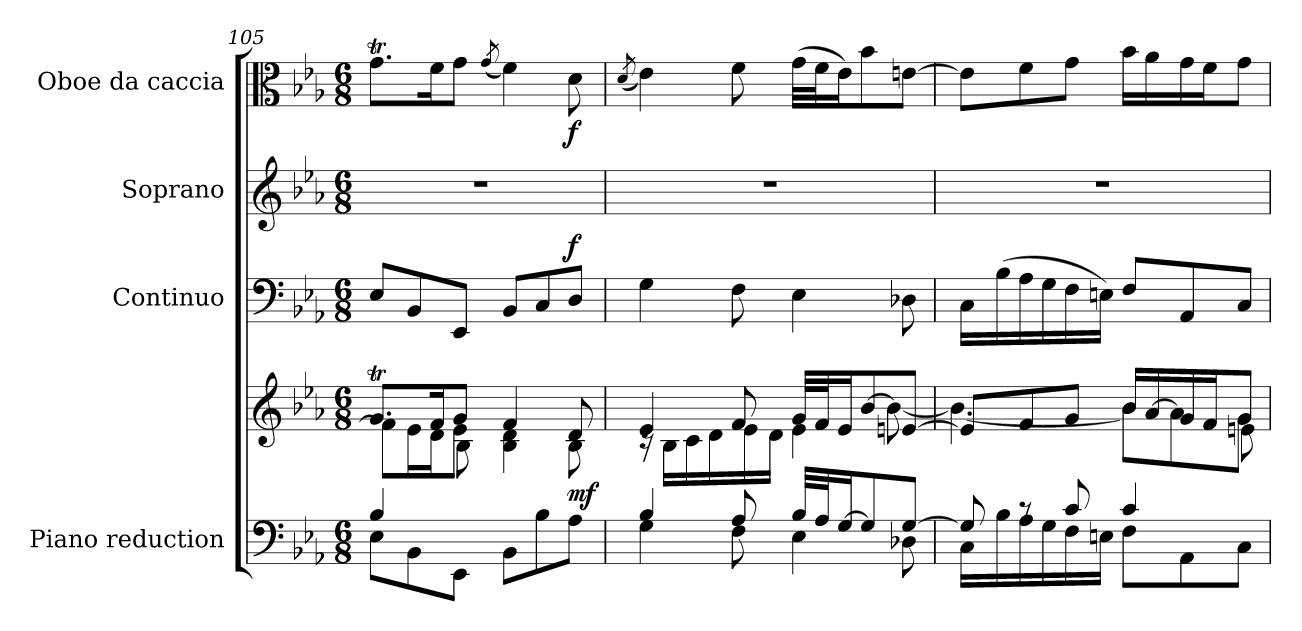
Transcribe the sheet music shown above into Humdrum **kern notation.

**kern	**kern	**dynam	**kern	**dynam	**kern	**kern	**dynam
*part4	*part4	*part4	*part3	*part3	*part2	*part1	*part1
*staff5	*staff4	*staff4/5	*staff3	*staff3	*staff2	*staff1	*staff1
*I"Piano reduction	*	*	*I"Continuo	*	*I"Soprano	*I"Oboe da caccia	*
*I'Pno	*	*	*	*	*	*I'Ob	*
*clefF4	*clefG2	*	*clefF4	*	*clefG2	*clefC3	*
*k[b-e-a-]	*k[b-e-a-]	*	*k[b-e-a-]	*	*k[b-e-a-]	*k[b-e-a-]	*
*M6/8	*M6/8	*	*M6/8	*	*M6/8	*M6/8	*
=105	=105	=105	=105	=105	=105	=105	=105
*^	*^	*	*	*	*	*	*
*	*	*	*^	*	*	*	*	*	*
4B-/	8E-\L	8.gt/L	8f\L]	4ryy	.	8E-/L	.	2.r	8.gt\L	.
.	8BB-\	.	16e-\L	.	.	8BB-/	.	.	.	.
.	.	16f/K	16d\J	.	.	.	.	.	16f\K	.
8ryy	8EE-\J	8g/J	8e-\J	8B-\	.	8EE-/J	.	.	8g\J	.
.	.	.	.	.	.	.	.	.	(<8qg/	.
4ryy	8BB-\L	4f/	4B-\ 4d\	4.ryy	.	8BB-/L	.	.	4f\)	.
.	8B-\	.	.	.	.	8C/	.	.	.	.
!	!	!	!	!	!LO:DY:b	!	!LO:DY:a	!	!	!LO:DY:b
8ryy	8A-\J	8d/	8B-\	.	mf	8D/J	f	.	8d\	f
*	*	*v	*v	*v	*	*	*	*	*	*
!!LO:LB:g=z
=106	=106	=106	=106	=106	=106	=106	=106	=106
.	.	.	.	.	.	.	(<8qd/	.
*	*	*^	*	*	*	*	*	*
4B-/	4G\	4e-/	16rc	.	4G\	.	2.r	4e-\)	.
.	.	.	16B-\LL	.	.	.	.	.	.
.	.	.	16c\	.	.	.	.	.	.
.	.	.	16d\	.	.	.	.	.	.
8A-/	8F\	8f/	16e-\	.	8F\	.	.	8f\	.
.	.	.	16d\JJ	.	.	.	.	.	.
32B-/LLL	4E-\	32g/LLL	4e-\	.	4E-\	.	.	(>32g\LLL	.
32A-/J	.	32f/J	.	.	.	.	.	32f\J	.
[16G/J	.	16e-/J	.	.	.	.	.	16e-\J)	.
8G/]	.	[8b-/	.	.	.	.	.	8b-\	.
[8G/J	8D-X\	[8en/J	8b-\_	.	8D-X\	.	.	[8en\J	.
=107	=107	=107	=107	=107	=107	=107	=107	=107	=107
*	*	*	*^	*	*	*	*	*	*
8G/]	16C\LL	8e/L]	4.b-\_	8ryy	.	16C\LL	.	2.r	8e\L]	.
.	16B-\	.	.	.	.	(>16B-\	.	.	.	.
*	*	*	*v	*v	*	*	*	*	*	*
8rc	16A-\	8f/	.	.	16A-\	.	.	8f\	.
.	16G\	.	.	.	16G\	.	.	.	.
8c/	16F\	8g/J	.	.	16F\	.	.	8g\J	.
.	16En\JJ	.	.	.	16En\JJ)	.	.	.	.
4c/	8F\L	16b-/LL	8b-\L]	.	8F/L	.	.	16b-\LL	.
.	.	[16a-/	.	.	.	.	.	16a-\	.
.	8AA-\	16g/	8a-\]	.	8AA-/	.	.	16g\	.
.	.	16f/J	.	.	.	.	.	16f\J	.
*	*	*	*^	*	*	*	*	*	*
8ryy	8C\J	8g/J	8g\J	8en\	.	8C/J	.	.	8g\J	.
*v	*v	*	*	*	*	*	*	*	*	*
*	*v	*v	*v	*	*	*	*	*	*
=	=	=	=	=	=	=	=
*-	*-	*-	*-	*-	*-	*-	*-
